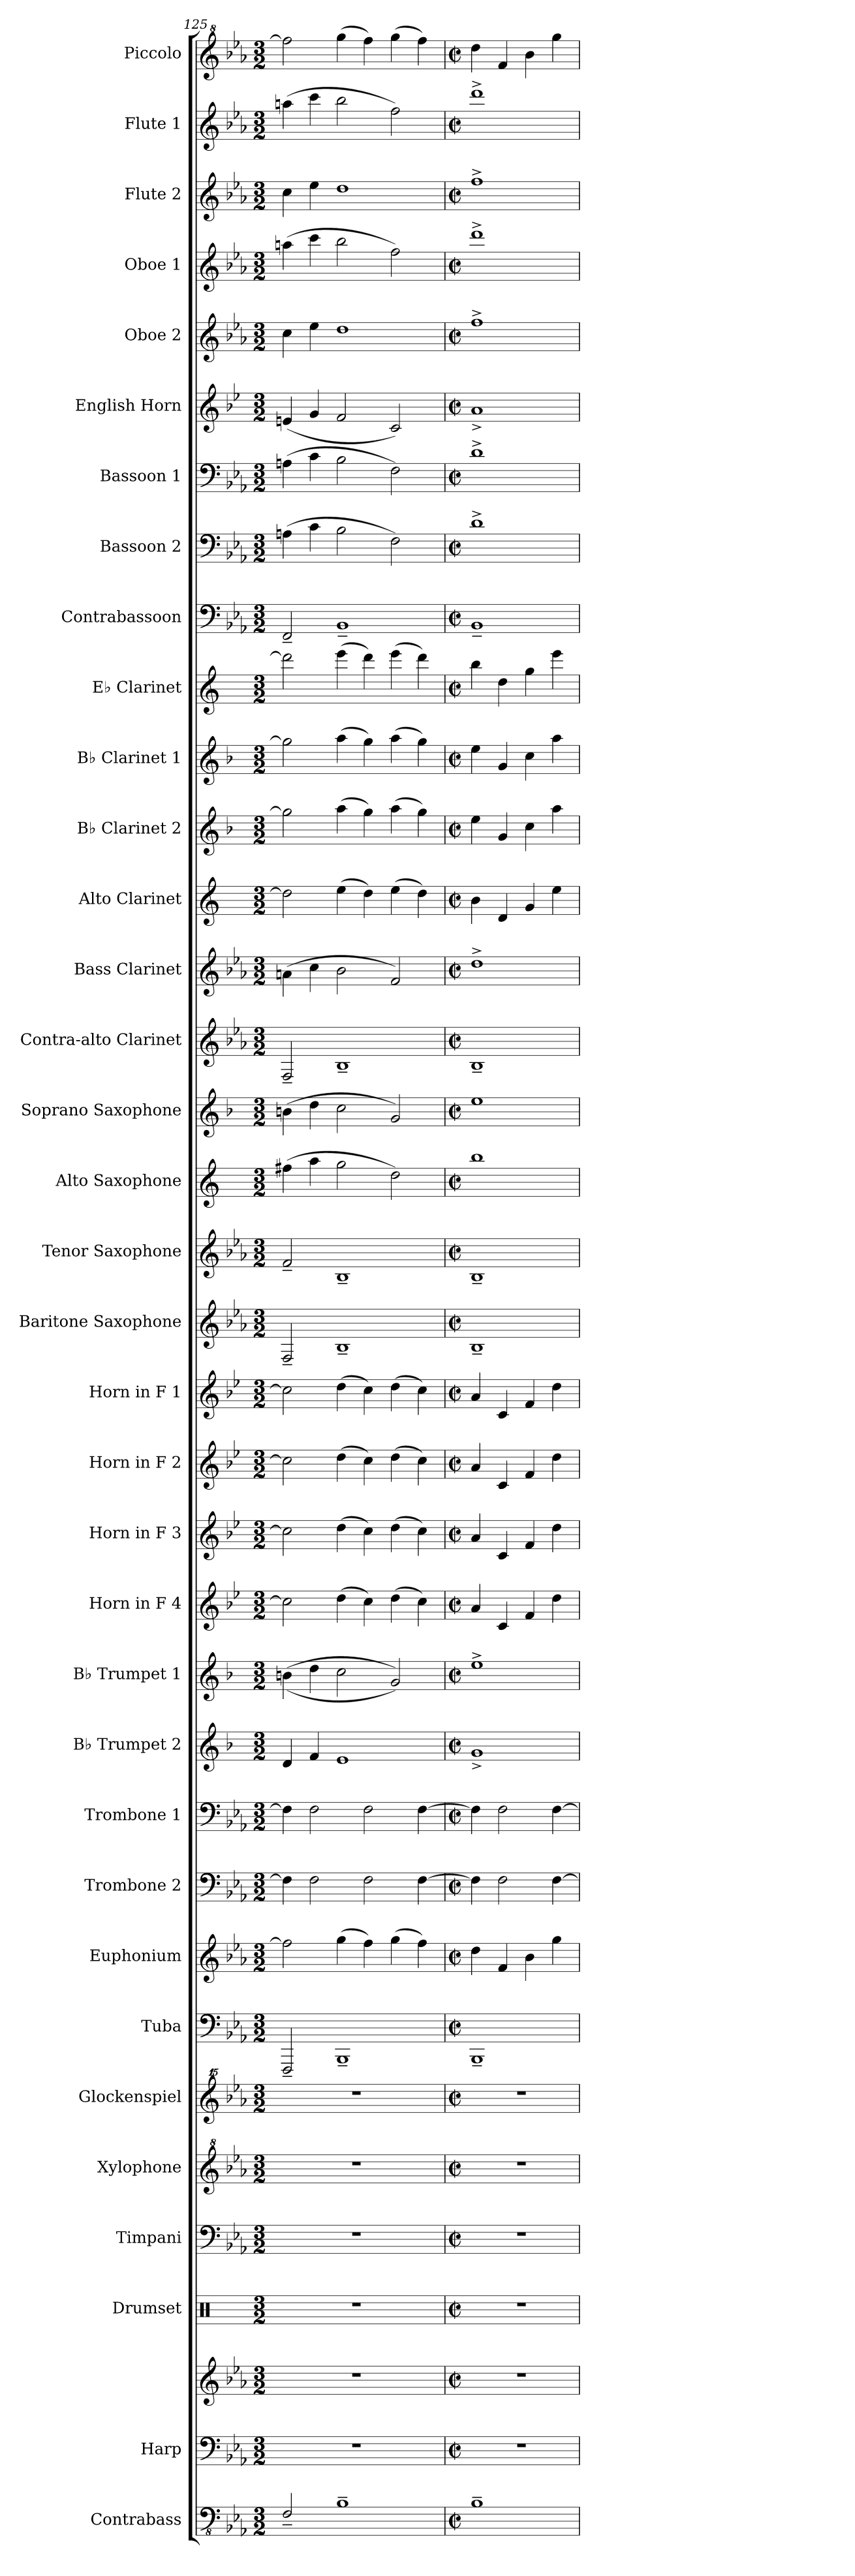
**kern	**kern	**kern	**kern	**kern	**kern	**kern	**kern	**kern	**kern	**kern	**kern	**kern	**kern	**kern	**kern	**kern	**kern	**kern	**kern	**kern	**kern	**kern	**kern	**kern	**kern	**kern	**kern	**kern	**kern	**kern	**kern	**kern	**kern	**kern	**kern
*part35	*part34	*part34	*part33	*part32	*part31	*part30	*part29	*part28	*part27	*part26	*part25	*part24	*part23	*part22	*part21	*part20	*part19	*part18	*part17	*part16	*part15	*part14	*part13	*part12	*part11	*part10	*part9	*part8	*part7	*part6	*part5	*part4	*part3	*part2	*part1
*staff36	*staff35	*staff34	*staff33	*staff32	*staff31	*staff30	*staff29	*staff28	*staff27	*staff26	*staff25	*staff24	*staff23	*staff22	*staff21	*staff20	*staff19	*staff18	*staff17	*staff16	*staff15	*staff14	*staff13	*staff12	*staff11	*staff10	*staff9	*staff8	*staff7	*staff6	*staff5	*staff4	*staff3	*staff2	*staff1
*I"Contrabass	*I"Harp	*	*I"Drumset	*I"Timpani	*I"Xylophone	*I"Glockenspiel	*I"Tuba	*I"Euphonium	*I"Trombone 2	*I"Trombone 1	*I"B♭ Trumpet 2	*I"B♭ Trumpet 1	*I"Horn in F 4	*I"Horn in F 3	*I"Horn in F 2	*I"Horn in F 1	*I"Baritone Saxophone	*I"Tenor Saxophone	*I"Alto Saxophone	*I"Soprano Saxophone	*I"Contra-alto Clarinet	*I"Bass Clarinet	*I"Alto Clarinet	*I"B♭ Clarinet 2	*I"B♭ Clarinet 1	*I"E♭ Clarinet	*I"Contrabassoon	*I"Bassoon 2	*I"Bassoon 1	*I"English Horn	*I"Oboe 2	*I"Oboe 1	*I"Flute 2	*I"Flute 1	*I"Piccolo
*I'Cb.	*I'Hrp.	*	*I'Drs.	*I'Timp.	*I'Xyl.	*I'Glk.	*I'Tba.	*I'Euph.	*I'Tbn. 2	*I'Tbn. 1	*I'B♭ Tpt. 2	*I'B♭ Tpt. 1	*I'Hn. 4	*I'Hn. 3	*I'Hn. 2	*I'Hn. 1	*I'Bar. Sax.	*I'T. Sax.	*I'A. Sax.	*I'S. Sax.	*I'C-a. Cl.	*I'B. Cl.	*I'A. Cl.	*I'B♭ Cl. 2	*I'B♭ Cl. 1	*I'E♭ Cl.	*I'Cbsn.	*I'Bsn. 2	*I'Bsn. 1	*I'E. Hn.	*I'Ob. 2	*I'Ob. 1	*I'Fl. 2	*I'Fl. 1	*I'Picc.
*clefFv4	*clefF4	*clefG2	*clefX	*clefF4	*clefG^2	*clefG^^2	*clefF4	*clefG2	*clefF4	*clefF4	*clefG2	*clefG2	*clefG2	*clefG2	*clefG2	*clefG2	*clefG2	*clefG2	*clefG2	*clefG2	*clefG2	*clefG2	*clefG2	*clefG2	*clefG2	*clefG2	*clefF4	*clefF4	*clefF4	*clefG2	*clefG2	*clefG2	*clefG2	*clefG2	*clefG^2
*ITrd7c12	*	*	*	*	*	*	*	*ITrd8c14	*	*	*ITrd1c2	*ITrd1c2	*ITrd4c7	*ITrd4c7	*ITrd4c7	*ITrd4c7	*ITrd12c21	*ITrd8c14	*ITrd5c9	*ITrd1c2	*ITrd12c21	*ITrd8c14	*ITrd5c9	*ITrd1c2	*ITrd1c2	*ITrd-2c-3	*ITrd7c12	*	*	*ITrd4c7	*	*	*	*	*ITrd-7c-12
*k[b-e-a-]	*k[b-e-a-]	*k[b-e-a-]	*k[]	*k[b-e-a-]	*k[b-e-a-]	*k[b-e-a-]	*k[b-e-a-]	*k[b-e-a-]	*k[b-e-a-]	*k[b-e-a-]	*k[b-e-a-]	*k[b-e-a-]	*k[b-e-a-]	*k[b-e-a-]	*k[b-e-a-]	*k[b-e-a-]	*k[b-e-a-]	*k[b-e-a-]	*k[b-e-a-]	*k[b-e-a-]	*k[b-e-a-]	*k[b-e-a-]	*k[b-e-a-]	*k[b-e-a-]	*k[b-e-a-]	*k[b-e-a-]	*k[b-e-a-]	*k[b-e-a-]	*k[b-e-a-]	*k[b-e-a-]	*k[b-e-a-]	*k[b-e-a-]	*k[b-e-a-]	*k[b-e-a-]	*k[b-e-a-]
*M3/2	*M3/2	*M3/2	*M3/2	*M3/2	*M3/2	*M3/2	*M3/2	*M3/2	*M3/2	*M3/2	*M3/2	*M3/2	*M3/2	*M3/2	*M3/2	*M3/2	*M3/2	*M3/2	*M3/2	*M3/2	*M3/2	*M3/2	*M3/2	*M3/2	*M3/2	*M3/2	*M3/2	*M3/2	*M3/2	*M3/2	*M3/2	*M3/2	*M3/2	*M3/2	*M3/2
=125	=125	=125	=125	=125	=125	=125	=125	=125	=125	=125	=125	=125	=125	=125	=125	=125	=125	=125	=125	=125	=125	=125	=125	=125	=125	=125	=125	=125	=125	=125	=125	=125	=125	=125	=125
2FFF~/	1.r	1.r	1.r	1.r	1.r	1.r	2FFF~/	2f\]	4F\]	4F\]	4c/	((4an\	2f\]	2f\]	2f\]	2f\]	2FF~/	2F~/	(4an\	(4an\	2FF~/	(4An\	2f\]	2ff\]	2ff\]	2fff\]	2FFF~/	(4An\	(4An\	(4An/	4cc\	(4aan\	4cc\	(4aan\	2ffff\]
.	.	.	.	.	.	.	.	.	2F\	2F\	4e-/	4cc\	.	.	.	.	.	.	4cc\	4cc\	.	4c\	.	.	.	.	.	4c\	4c\	4c/	4ee-\	4ccc\	4ee-\	4ccc\	.
1BBB-~	.	.	.	.	.	.	1BBB-~	(4g\	.	.	1d	2b-\	(4g\	(4g\	(4g\	(4g\	1BB-~	1BB-~	2b-\	2b-\	1BB-~	2B-\	(4g\	(4gg\	(4gg\	(4ggg\	1BBB-~	2B-\	2B-\	2B-/	1dd	2bb-\	1dd	2bb-\	(4gggg\
.	.	.	.	.	.	.	.	4f\)	2F\	2F\	.	.	4f\)	4f\)	4f\)	4f\)	.	.	.	.	.	.	4f\)	4ff\)	4ff\)	4fff\)	.	.	.	.	.	.	.	.	4ffff\)
.	.	.	.	.	.	.	.	(4g\	.	.	.	2f/))	(4g\	(4g\	(4g\	(4g\	.	.	2f\)	2f/)	.	2F/)	(4g\	(4gg\	(4gg\	(4ggg\	.	2F\)	2F\)	2F/)	.	2ff\)	.	2ff\)	(4gggg\
.	.	.	.	.	.	.	.	4f\)	[4F\	[4F\	.	.	4f\)	4f\)	4f\)	4f\)	.	.	.	.	.	.	4f\)	4ff\)	4ff\)	4fff\)	.	.	.	.	.	.	.	.	4ffff\)
=126	=126	=126	=126	=126	=126	=126	=126	=126	=126	=126	=126	=126	=126	=126	=126	=126	=126	=126	=126	=126	=126	=126	=126	=126	=126	=126	=126	=126	=126	=126	=126	=126	=126	=126	=126
*M4/4	*M4/4	*M4/4	*M4/4	*M4/4	*M4/4	*M4/4	*M4/4	*M4/4	*M4/4	*M4/4	*M4/4	*M4/4	*M4/4	*M4/4	*M4/4	*M4/4	*M4/4	*M4/4	*M4/4	*M4/4	*M4/4	*M4/4	*M4/4	*M4/4	*M4/4	*M4/4	*M4/4	*M4/4	*M4/4	*M4/4	*M4/4	*M4/4	*M4/4	*M4/4	*M4/4
*met(c|)	*met(c|)	*met(c|)	*met(c|)	*met(c|)	*met(c|)	*met(c|)	*met(c|)	*met(c|)	*met(c|)	*met(c|)	*met(c|)	*met(c|)	*met(c|)	*met(c|)	*met(c|)	*met(c|)	*met(c|)	*met(c|)	*met(c|)	*met(c|)	*met(c|)	*met(c|)	*met(c|)	*met(c|)	*met(c|)	*met(c|)	*met(c|)	*met(c|)	*met(c|)	*met(c|)	*met(c|)	*met(c|)	*met(c|)	*met(c|)	*met(c|)
1BBB-~	1r	1r	1r	1r	1r	1r	1BBB-~	4d\	4F\]	4F\]	1f^	1dd^	4d/	4d/	4d/	4d/	1BB-~	1BB-~	1dd	1dd	1BB-~	1d^	4d\	4dd\	4dd\	4ddd\	1BBB-~	1d^	1d^	1d^	1ff^	1ddd^	1ff^	1ddd^	4dddd\
.	.	.	.	.	.	.	.	4F/	2F\	2F\	.	.	4F/	4F/	4F/	4F/	.	.	.	.	.	.	4F/	4f/	4f/	4ff\	.	.	.	.	.	.	.	.	4fff/
.	.	.	.	.	.	.	.	4B-\	.	.	.	.	4B-/	4B-/	4B-/	4B-/	.	.	.	.	.	.	4B-/	4b-\	4b-\	4bb-\	.	.	.	.	.	.	.	.	4bbb-\
.	.	.	.	.	.	.	.	4g\	[4F\	[4F\	.	.	4g\	4g\	4g\	4g\	.	.	.	.	.	.	4g\	4gg\	4gg\	4ggg\	.	.	.	.	.	.	.	.	4gggg\
=	=	=	=	=	=	=	=	=	=	=	=	=	=	=	=	=	=	=	=	=	=	=	=	=	=	=	=	=	=	=	=	=	=	=	=
*-	*-	*-	*-	*-	*-	*-	*-	*-	*-	*-	*-	*-	*-	*-	*-	*-	*-	*-	*-	*-	*-	*-	*-	*-	*-	*-	*-	*-	*-	*-	*-	*-	*-	*-	*-
